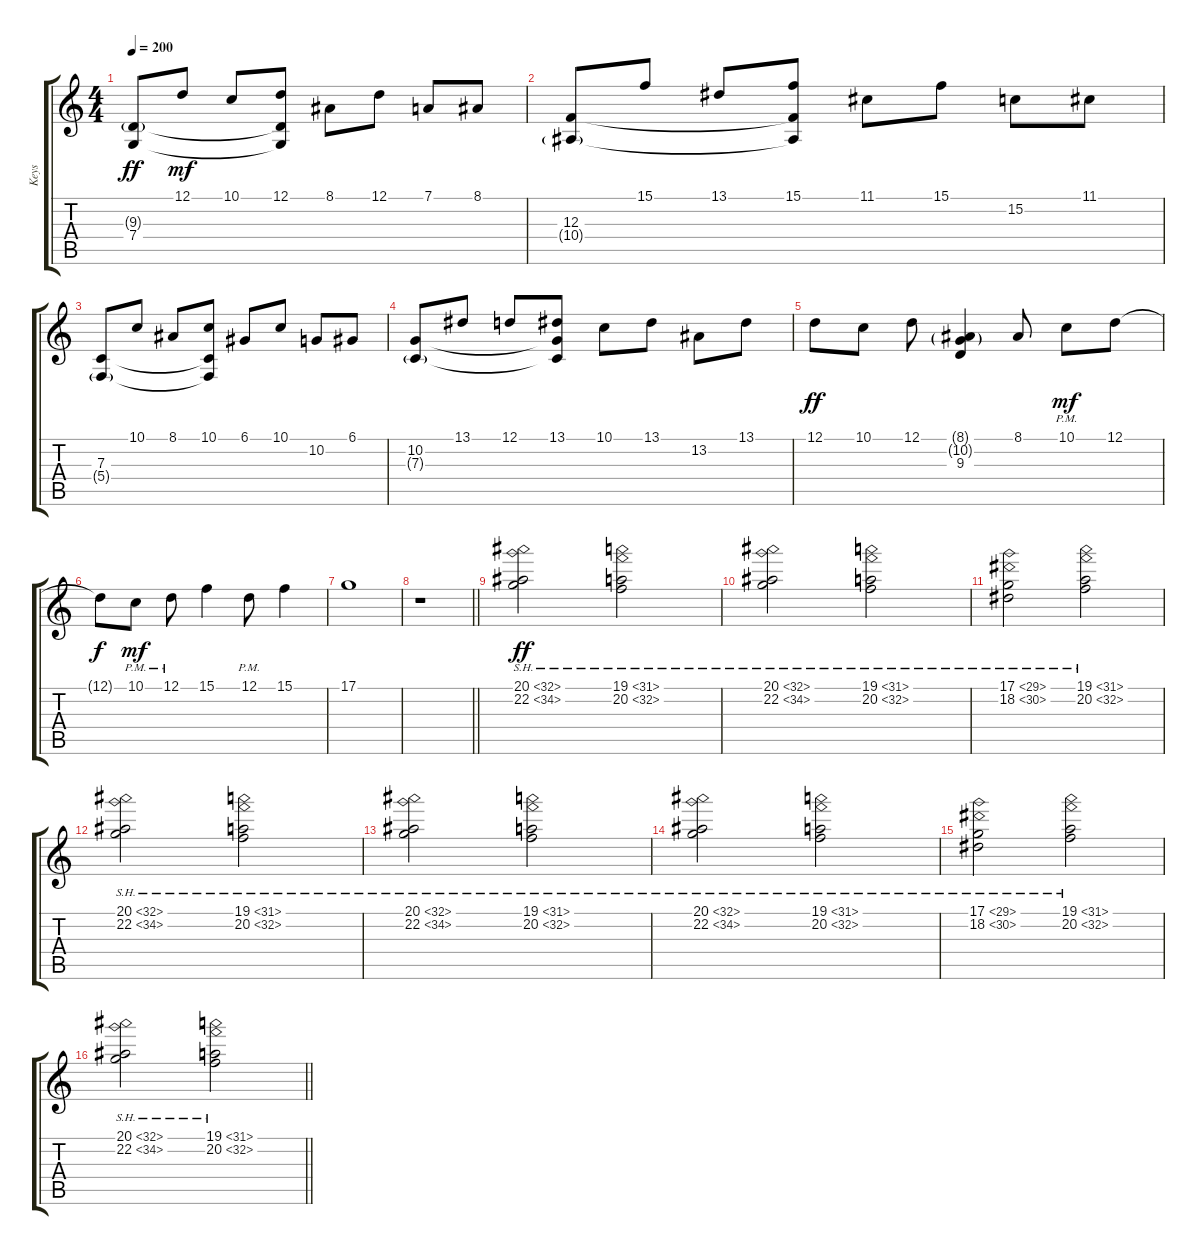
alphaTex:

\track ("Keys" "Keys") {instrument pad1newage}
\staff {score tabs}
\tuning (D4 A3 F3 C3 G2 D2) {hide}
\ts (4 4)
\tempo 200
\clef g2
\ks c
(9.3{g} 7.4).8{dy ff} 12.1.8{dy mf} 10.1.8 (12.1 9.3{t} 7.4{t}).8 8.1.8 12.1.8 7.1.8 8.1.8 |
(12.3 10.4{g}).8 15.1.8 13.1.8 (15.1 12.3{t} 10.4{t}).8 11.1.8 15.1.8 15.2.8 11.1.8 |
(7.3 5.4{g}).8 10.1.8 8.1.8 (10.1 7.3{t} 5.4{t}).8 6.1.8 10.1.8 10.2.8 6.1.8 |
(10.2 7.3{g}).8 13.1.8 12.1.8 (13.1 10.2{t} 7.3{t}).8 10.1.8 13.1.8 13.2.8 13.1.8 |
12.1.8{dy ff} 10.1.8 12.1.8 (8.1{g} 10.2{g} 9.3).4 8.1.8 10.1{pm}.8{dy mf} 12.1.8 |
12.1{t}.8{dy f} 10.1{pm}.8{dy mf} 12.1{pm}.8 15.1.4 12.1{pm}.8 15.1.4 |
17.1.1 |
\barLineRight lightlight
r.1 |
(20.1{sh 12} 22.2{sh 12}).2{dy ff volume 10} (19.1{sh 12} 20.2{sh 12}).2 |
(20.1{sh 12} 22.2{sh 12}).2{volume 10} (19.1{sh 12} 20.2{sh 12}).2 |
(17.1{sh 12} 18.2{sh 12}).2 (19.1{sh 12} 20.2{sh 12}).2 |
(20.1{sh 12} 22.2{sh 12}).2{volume 10} (19.1{sh 12} 20.2{sh 12}).2 |
(20.1{sh 12} 22.2{sh 12}).2{volume 10} (19.1{sh 12} 20.2{sh 12}).2 |
(20.1{sh 12} 22.2{sh 12}).2{volume 10} (19.1{sh 12} 20.2{sh 12}).2 |
(17.1{sh 12} 18.2{sh 12}).2 (19.1{sh 12} 20.2{sh 12}).2 |
\barLineRight lightlight
(20.1{sh 12} 22.2{sh 12}).2{volume 10} (19.1{sh 12} 20.2{sh 12}).2
